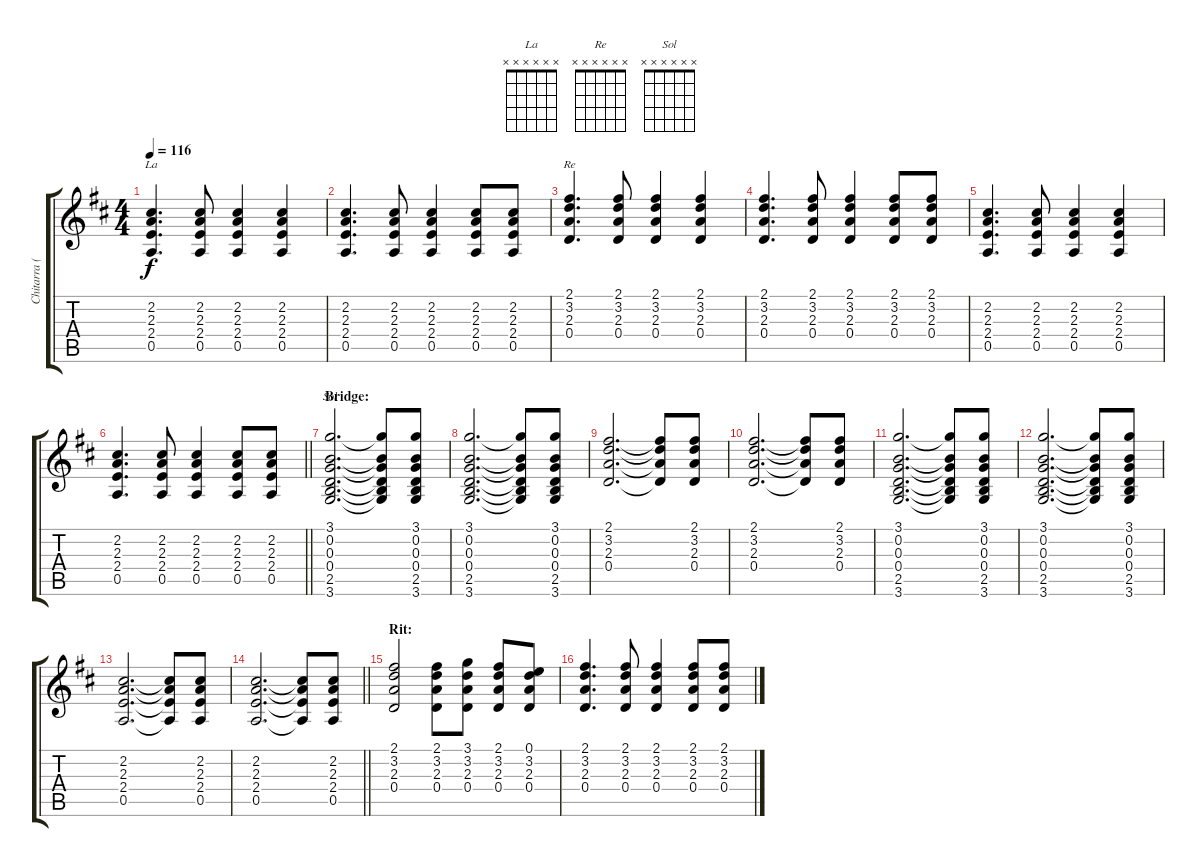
\track ("Chitarra (acustica)" "Chitarra (") {instrument acousticguitarsteel}
\staff {score tabs}
\tuning (E4 B3 G3 D3 A2 E2) {hide}
\chord ("La" x x x x x x)
\chord ("Re" x x x x x x)
\chord ("Sol" x x x x x x)
\ts (4 4)
\tempo 116
\clef g2
\ks d
(2.2 2.3 2.4 0.5).4{d ch "La" dy f} (2.2 2.3 2.4 0.5).8 (2.2 2.3 2.4 0.5).4 (2.2 2.3 2.4 0.5).4 |
(2.2 2.3 2.4 0.5).4{d} (2.2 2.3 2.4 0.5).8 (2.2 2.3 2.4 0.5).4 (2.2 2.3 2.4 0.5).8 (2.2 2.3 2.4 0.5).8 |
(2.1 3.2 2.3 0.4).4{d ch "Re"} (2.1 3.2 2.3 0.4).8 (2.1 3.2 2.3 0.4).4 (2.1 3.2 2.3 0.4).4 |
(2.1 3.2 2.3 0.4).4{d} (2.1 3.2 2.3 0.4).8 (2.1 3.2 2.3 0.4).4 (2.1 3.2 2.3 0.4).8 (2.1 3.2 2.3 0.4).8 |
(2.2 2.3 2.4 0.5).4{d} (2.2 2.3 2.4 0.5).8 (2.2 2.3 2.4 0.5).4 (2.2 2.3 2.4 0.5).4 |
\barLineRight lightlight
(2.2 2.3 2.4 0.5).4{d} (2.2 2.3 2.4 0.5).8 (2.2 2.3 2.4 0.5).4 (2.2 2.3 2.4 0.5).8 (2.2 2.3 2.4 0.5).8 |
\section ("" "Bridge:")
(3.1 0.2 0.3 0.4 2.5 3.6).2{d ch "Sol"} (3.1{t} 0.2{t} 0.3{t} 0.4{t} 2.5{t} 3.6{t}).8 (3.1 0.2 0.3 0.4 2.5 3.6).8 |
(3.1 0.2 0.3 0.4 2.5 3.6).2{d} (3.1{t} 0.2{t} 0.3{t} 0.4{t} 2.5{t} 3.6{t}).8 (3.1 0.2 0.3 0.4 2.5 3.6).8 |
(2.1 3.2 2.3 0.4).2{d} (2.1{t} 3.2{t} 2.3{t} 0.4{t}).8 (2.1 3.2 2.3 0.4).8 |
(2.1 3.2 2.3 0.4).2{d} (2.1{t} 3.2{t} 2.3{t} 0.4{t}).8 (2.1 3.2 2.3 0.4).8 |
(3.1 0.2 0.3 0.4 2.5 3.6).2{d} (3.1{t} 0.2{t} 0.3{t} 0.4{t} 2.5{t} 3.6{t}).8 (3.1 0.2 0.3 0.4 2.5 3.6).8 |
(3.1 0.2 0.3 0.4 2.5 3.6).2{d} (3.1{t} 0.2{t} 0.3{t} 0.4{t} 2.5{t} 3.6{t}).8 (3.1 0.2 0.3 0.4 2.5 3.6).8 |
(2.2 2.3 2.4 0.5).2{d} (2.2{t} 2.3{t} 2.4{t} 0.5{t}).8 (2.2 2.3 2.4 0.5).8 |
\barLineRight lightlight
(2.2 2.3 2.4 0.5).2{d} (2.2{t} 2.3{t} 2.4{t} 0.5{t}).8 (2.2 2.3 2.4 0.5).8 |
\section ("" "Rit:")
(2.1 3.2 2.3 0.4).2 (2.1 3.2 2.3 0.4).8 (3.1 3.2 2.3 0.4).8 (2.1 3.2 2.3 0.4).8 (0.1 3.2 2.3 0.4).8 |
(2.1 3.2 2.3 0.4).4{d} (2.1 3.2 2.3 0.4).8 (2.1 3.2 2.3 0.4).4 (2.1 3.2 2.3 0.4).8 (2.1 3.2 2.3 0.4).8
